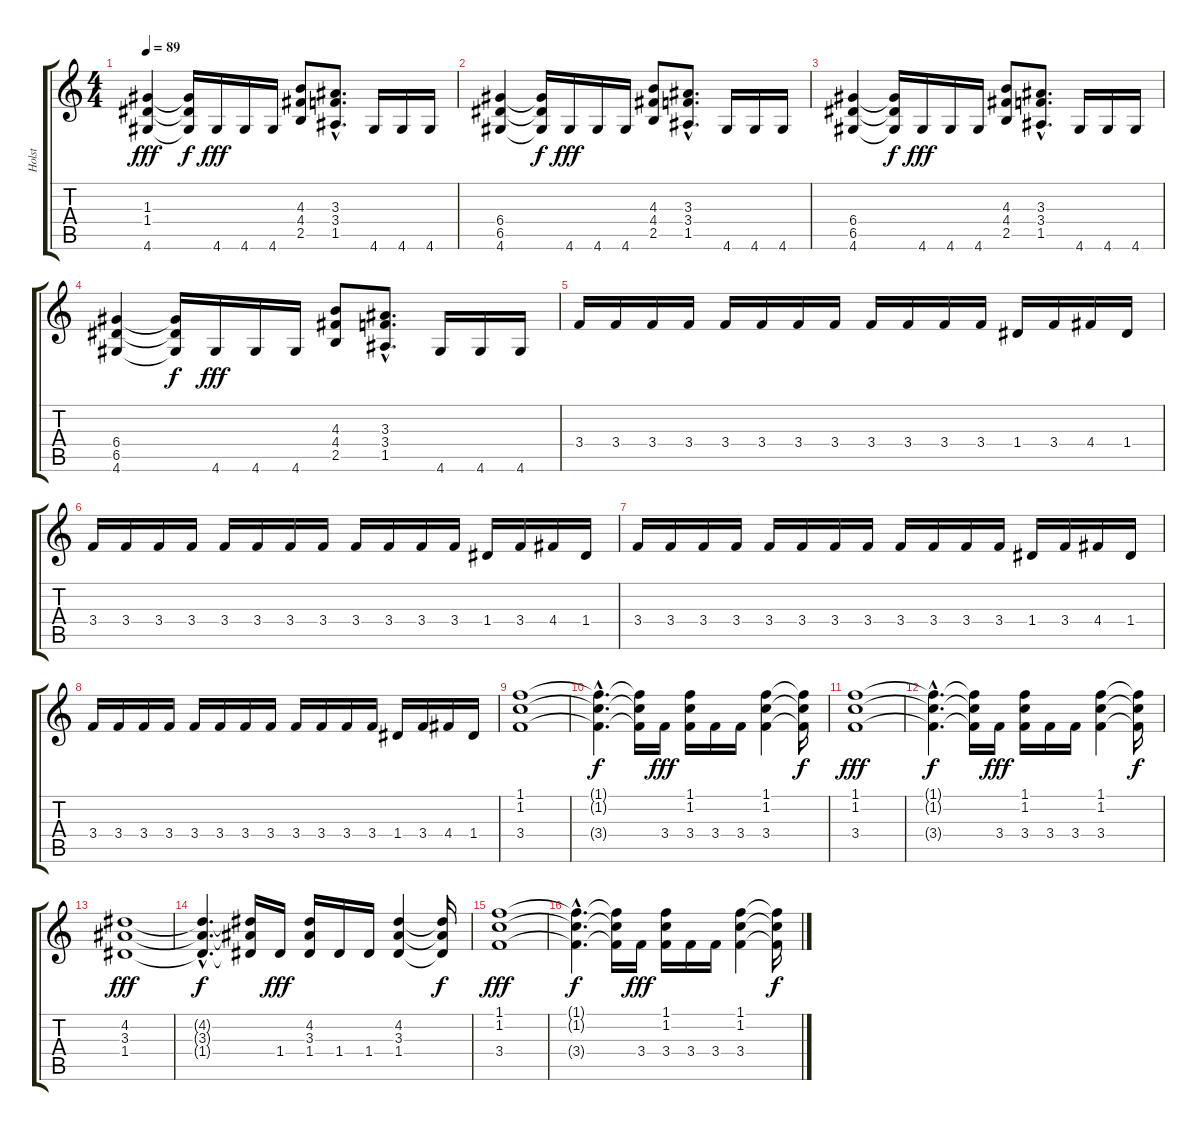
\track ("Holst" "Holst") {instrument distortionguitar}
\staff {score tabs}
\tuning (E4 B3 G3 D3 A2 E2) {hide}
\ts (4 4)
\tempo 89
\clef g2
\ks c
(1.3 1.4 4.6).4{dy fff} (1.3{t} 1.4{t} 4.6{t}).16{dy f} 4.6.16{dy fff} 4.6.16 4.6.16 (4.3 4.4 2.5).8 (3.3{hac} 3.4{hac} 1.5{hac}).8{d} 4.6.16 4.6.16 4.6.16 |
(6.4 6.5 4.6).4 (6.4{t} 6.5{t} 4.6{t}).16{dy f} 4.6.16{dy fff} 4.6.16 4.6.16 (4.3 4.4 2.5).8 (3.3{hac} 3.4{hac} 1.5{hac}).8{d} 4.6.16 4.6.16 4.6.16 |
(6.4 6.5 4.6).4 (6.4{t} 6.5{t} 4.6{t}).16{dy f} 4.6.16{dy fff} 4.6.16 4.6.16 (4.3 4.4 2.5).8 (3.3{hac} 3.4{hac} 1.5{hac}).8{d} 4.6.16 4.6.16 4.6.16 |
(6.4 6.5 4.6).4 (6.4{t} 6.5{t} 4.6{t}).16{dy f} 4.6.16{dy fff} 4.6.16 4.6.16 (4.3 4.4 2.5).8 (3.3{hac} 3.4{hac} 1.5{hac}).8{d} 4.6.16 4.6.16 4.6.16 |
3.4.16 3.4.16 3.4.16 3.4.16 3.4.16 3.4.16 3.4.16 3.4.16 3.4.16 3.4.16 3.4.16 3.4.16 1.4.16 3.4.16 4.4.16 1.4.16 |
3.4.16 3.4.16 3.4.16 3.4.16 3.4.16 3.4.16 3.4.16 3.4.16 3.4.16 3.4.16 3.4.16 3.4.16 1.4.16 3.4.16 4.4.16 1.4.16 |
3.4.16 3.4.16 3.4.16 3.4.16 3.4.16 3.4.16 3.4.16 3.4.16 3.4.16 3.4.16 3.4.16 3.4.16 1.4.16 3.4.16 4.4.16 1.4.16 |
3.4.16 3.4.16 3.4.16 3.4.16 3.4.16 3.4.16 3.4.16 3.4.16 3.4.16 3.4.16 3.4.16 3.4.16 1.4.16 3.4.16 4.4.16 1.4.16 |
(1.1 1.2 3.4).1 |
(1.1{hac t} 1.2{hac t} 3.4{hac t}).4{d dy f} (1.1{t} 1.2{t} 3.4{t}).16 3.4.16{dy fff} (1.1 1.2 3.4).16 3.4.16 3.4.16 (1.1 1.2 3.4).4 (1.1{t} 1.2{t} 3.4{t}).16{dy f} |
(1.1 1.2 3.4).1{dy fff} |
(1.1{hac t} 1.2{hac t} 3.4{hac t}).4{d dy f} (1.1{t} 1.2{t} 3.4{t}).16 3.4.16{dy fff} (1.1 1.2 3.4).16 3.4.16 3.4.16 (1.1 1.2 3.4).4 (1.1{t} 1.2{t} 3.4{t}).16{dy f} |
(4.2 3.3 1.4).1{dy fff} |
(4.2{hac t} 3.3{hac t} 1.4{hac t}).4{d dy f} (4.2{t} 3.3{t} 1.4{t}).16 1.4.16{dy fff} (4.2 3.3 1.4).16 1.4.16 1.4.16 (4.2 3.3 1.4).4 (4.2{t} 3.3{t} 1.4{t}).16{dy f} |
(1.1 1.2 3.4).1{dy fff} |
(1.1{hac t} 1.2{hac t} 3.4{hac t}).4{d dy f} (1.1{t} 1.2{t} 3.4{t}).16 3.4.16{dy fff} (1.1 1.2 3.4).16 3.4.16 3.4.16 (1.1 1.2 3.4).4 (1.1{t} 1.2{t} 3.4{t}).16{dy f}
